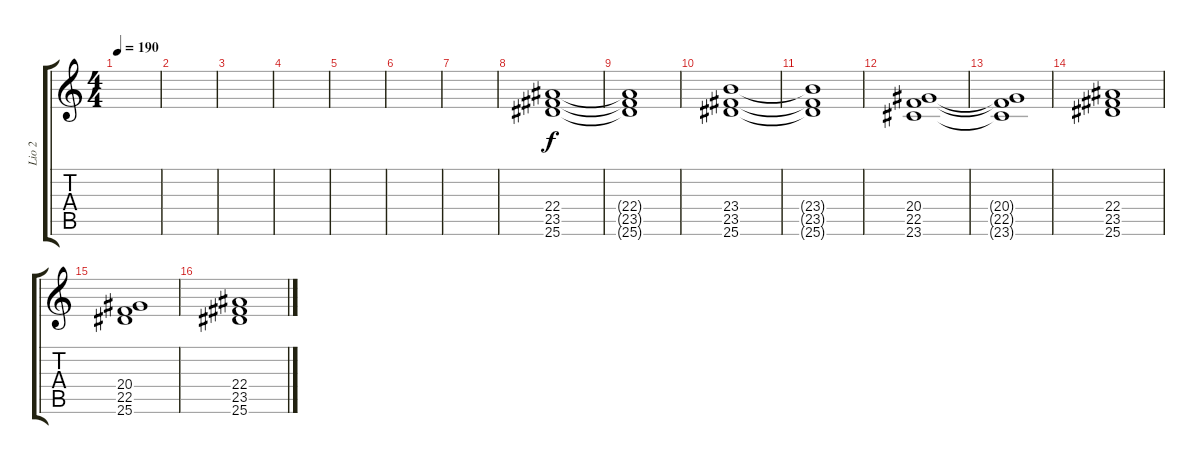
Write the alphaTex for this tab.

\track ("Lio 2" "Lio 2") {instrument stringensemble1}
\staff {score tabs}
\tuning (D4 A3 F3 C3 G2 D2) {hide}
\ts (4 4)
\tempo 190
\clef g2
\ks c
|
|
|
|
|
|
|
(22.4 23.5 25.6).1 |
(22.4{t} 23.5{t} 25.6{t}).1 |
(23.4 23.5 25.6).1 |
(23.4{t} 23.5{t} 25.6{t}).1 |
(20.4 22.5 23.6).1 |
(20.4{t} 22.5{t} 23.6{t}).1 |
(22.4 23.5 25.6).1 |
(20.4 22.5 25.6).1 |
(22.4 23.5 25.6).1
